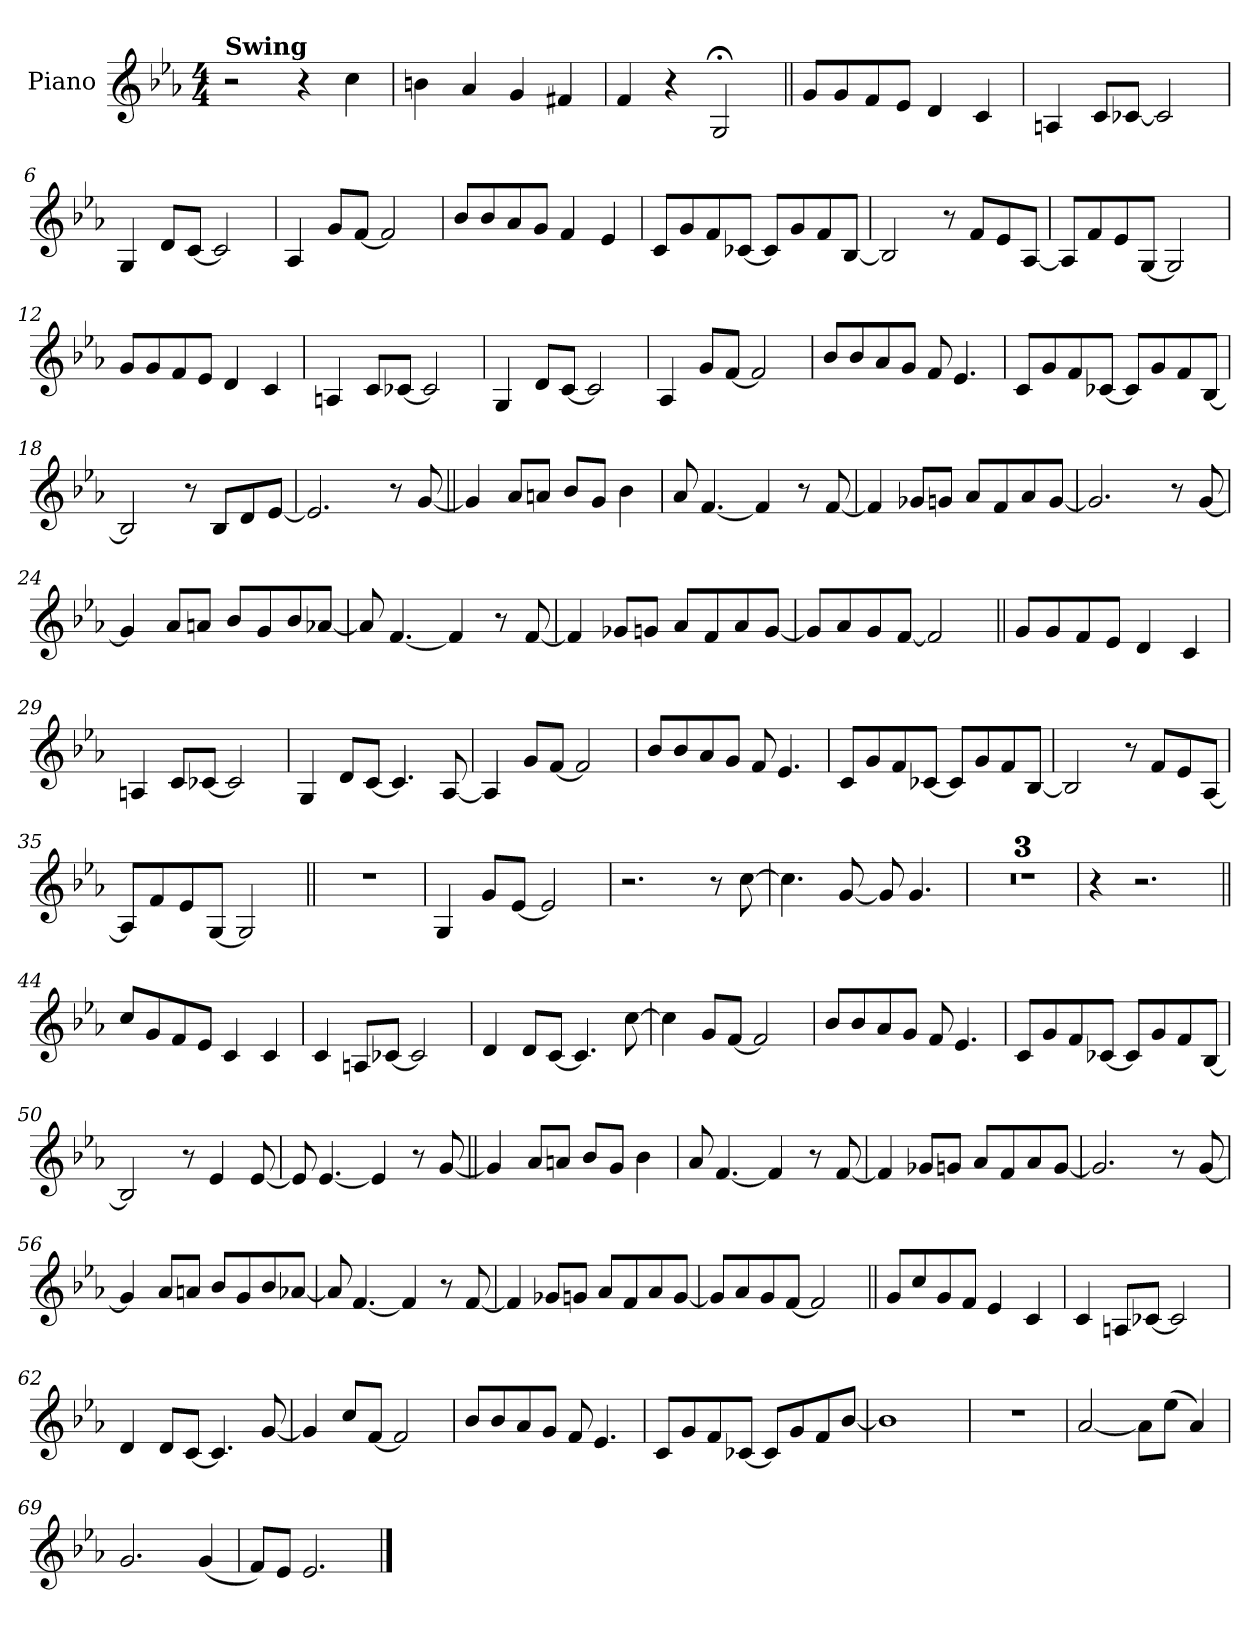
**kern
*part1
*staff1
*I"Piano
*I'Pno.
*clefG2
*k[b-e-a-]
*M4/4
=1
!LO:TX:B:t=Swing
2r
4r
4cc!
=2
4bn!
4a-!
4g!
4f#X!
=3
4f!
4r
2G;<
=4||
8gL
8g
8f
8e-J
4d
4c
=5
4An
8cL
[8c-XJ
2c-]
=6
4G
8dL
[8cJ
2c]
=7
4A-
8gL
[8fJ
2f]
=8
8b-L
8b-
8a-
8gJ
4f
4e-
=9
8cL
8g
8f
[8c-XJ
8c-L]
8g
8f
[8B-J
=10
2B-]
8r
8fL
8e-
[8A-J
=11
8A-L]
8f
8e-
[8GJ
2G]
=12
8gL
8g
8f
8e-J
4d
4c
=13
4An
8cL
[8c-XJ
2c-]
=14
4G
8dL
[8cJ
2c]
=15
4A-
8gL
[8fJ
2f]
=16
8b-L
8b-
8a-
8gJ
8f
4.e-
=17
8cL
8g
8f
[8c-XJ
8c-L]
8g
8f
[8B-J
=18
2B-]
8r
8B-L
8d
[8e-J
=19
2.e-]
8r
[8g
=20||
4g]
8a-L
8anJ
8b-L
8gJ
4b-
=21
8a-
[4.f
4f]
8r
[8f
=22
4f]
8g-XL
8gnJ
8a-L
8f
8a-
[8gJ
=23
2.g]
8r
[8g
=24
4g]
8a-L
8anJ
8b-L
8g
8b-
[8a-XJ
=25
8a-]
[4.f
4f]
8r
[8f
=26
4f]
8g-XL
8gnJ
8a-L
8f
8a-
[8gJ
=27
8gL]
8a-
8g
[8fJ
2f]
=28||
8gL
8g
8f
8e-J
4d
4c
=29
4An
8cL
[8c-XJ
2c-]
=30
4G
8dL
[8cJ
4.c]
[8A-
=31
4A-]
8gL
[8fJ
2f]
=32
8b-L
8b-
8a-
8gJ
8f
4.e-
=33
8cL
8g
8f
[8c-XJ
8c-L]
8g
8f
[8B-J
=34
2B-]
8r
8fL
8e-
[8A-J
=35
8A-L]
8f
8e-
[8GJ
2G]
=36||
1r
=37
4G
8gL
[8e-J
2e-]
=38
2.r
8r
[8cc
=39
4.cc]
[8g
8g]
4.g
=40
1r
=41
1r
=42
1r
=43
4r
2.r
=44||
8ccL
8g
8f
8e-J
4c
4c
=45
4c
8AnL
[8c-XJ
2c-]
=46
4d
8dL
[8cJ
4.c]
[8cc
=47
4cc]
8gL
[8fJ
2f]
=48
8b-L
8b-
8a-
8gJ
8f
4.e-
=49
8cL
8g
8f
[8c-XJ
8c-L]
8g
8f
[8B-J
=50
2B-]
8r
4e-
[8e-
=51
8e-]
[4.e-
4e-]
8r
[8g
=52||
4g]
8a-L
8anJ
8b-L
8gJ
4b-
=53
8a-
[4.f
4f]
8r
[8f
=54
4f]
8g-XL
8gnJ
8a-L
8f
8a-
[8gJ
=55
2.g]
8r
[8g
=56
4g]
8a-L
8anJ
8b-L
8g
8b-
[8a-XJ
=57
8a-]
[4.f
4f]
8r
[8f
=58
4f]
8g-XL
8gnJ
8a-L
8f
8a-
[8gJ
=59
8gL]
8a-
8g
[8fJ
2f]
=60||
8gL
8cc
8g
8fJ
4e-
4c
=61
4c
8AnL
[8c-XJ
2c-]
=62
4d
8dL
[8cJ
4.c]
[8g
=63
4g]
8ccL
[8fJ
2f]
=64
8b-L
8b-
8a-
8gJ
8f
4.e-
=65
8cL
8g
8f
[8c-XJ
8c-L]
8g
8f
[8b-J
=66
1b-]
=67
1r
=68
[2a-
8a-L]
(>8ee-J
4a-)
=69
2.g
(<4g
=70
8fL)
8e-J
2.e-
==
*-
